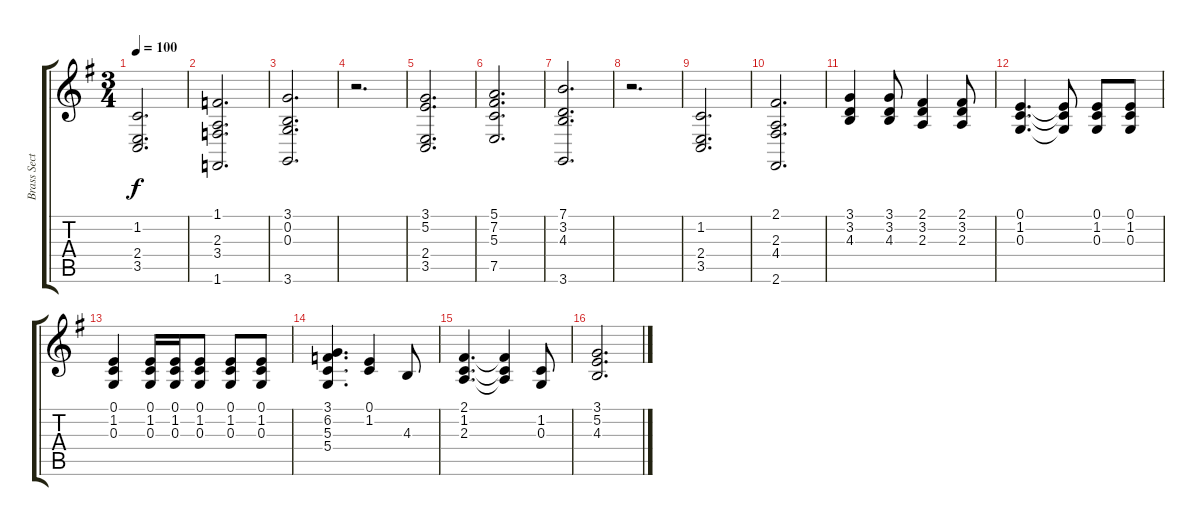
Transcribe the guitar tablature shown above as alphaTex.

\track ("Brass Section" "Brass Sect") {instrument brasssection}
\staff {score tabs}
\tuning (E4 B3 G3 D3 A2 E2) {hide}
\ts (3 4)
\tempo 100
\clef g2
\ks g
(1.2 2.4 3.5).2{d dy f instrument brasssection} |
(1.1 2.3 3.4 1.6).2{d} |
(3.1 0.2 0.3 3.6).2{d} |
r.2{d} |
(3.1 5.2 2.4 3.5).2{d} |
(5.1 7.2 5.3 7.5).2{d} |
(7.1 3.2 4.3 3.6).2{d} |
r.2{d} |
(1.2 2.4 3.5).2{d} |
(2.1 2.3 4.4 2.6).2{d} |
(3.1 3.2 4.3).4 (3.1 3.2 4.3).8 (2.1 3.2 2.3).4 (2.1 3.2 2.3).8 |
(0.1 1.2 0.3).4{d} (0.1{t} 1.2{t} 0.3{t}).8 (0.1 1.2 0.3).8 (0.1 1.2 0.3).8 |
(0.1 1.2 0.3).4 (0.1 1.2 0.3).16 (0.1 1.2 0.3).16 (0.1 1.2 0.3).8 (0.1 1.2 0.3).8 (0.1 1.2 0.3).8 |
(3.1 6.2 5.3 5.4).4{d} (0.1 1.2).4 4.3.8 |
(2.1 1.2 2.3).4{d} (2.1{t} 1.2{t} 2.3{t}).4 (1.2 0.3).8 |
(3.1 5.2 4.3).2{d}
